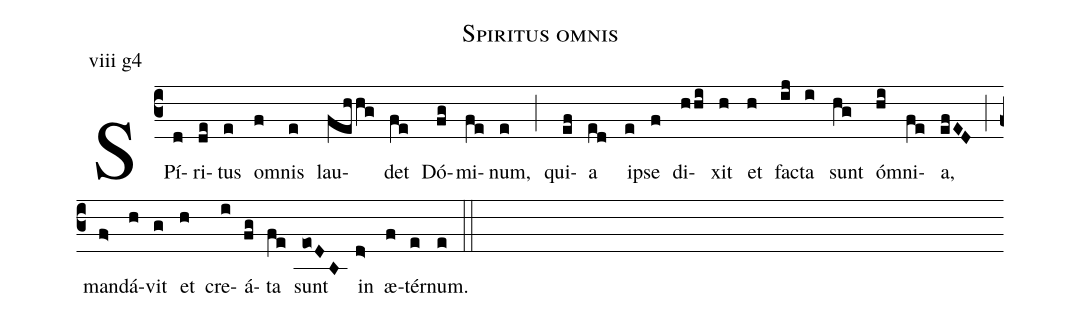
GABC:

name: Spiritus omnis;
annotation: viii g4;
mode: 8;
%%
(c3)
SPí(d)ri(de)tus(e) om(f)nis(e) lau(feh/hg)det(fe) Dó(fg)mi(fe)num,(e) (;)
qui(ef)a(ed) i(e)pse(f) di(h/hi)xit(h) et(h) fa(ij)cta(i) sunt(hg) ó(hi)mni(fe)a,(efED) (;)
man(f>)dá(h)vit(g) et(h) cre(i)á(fg)ta(fe) sunt(eoDB) in(d>) æ(f)tér(e)num.(e) (::)
